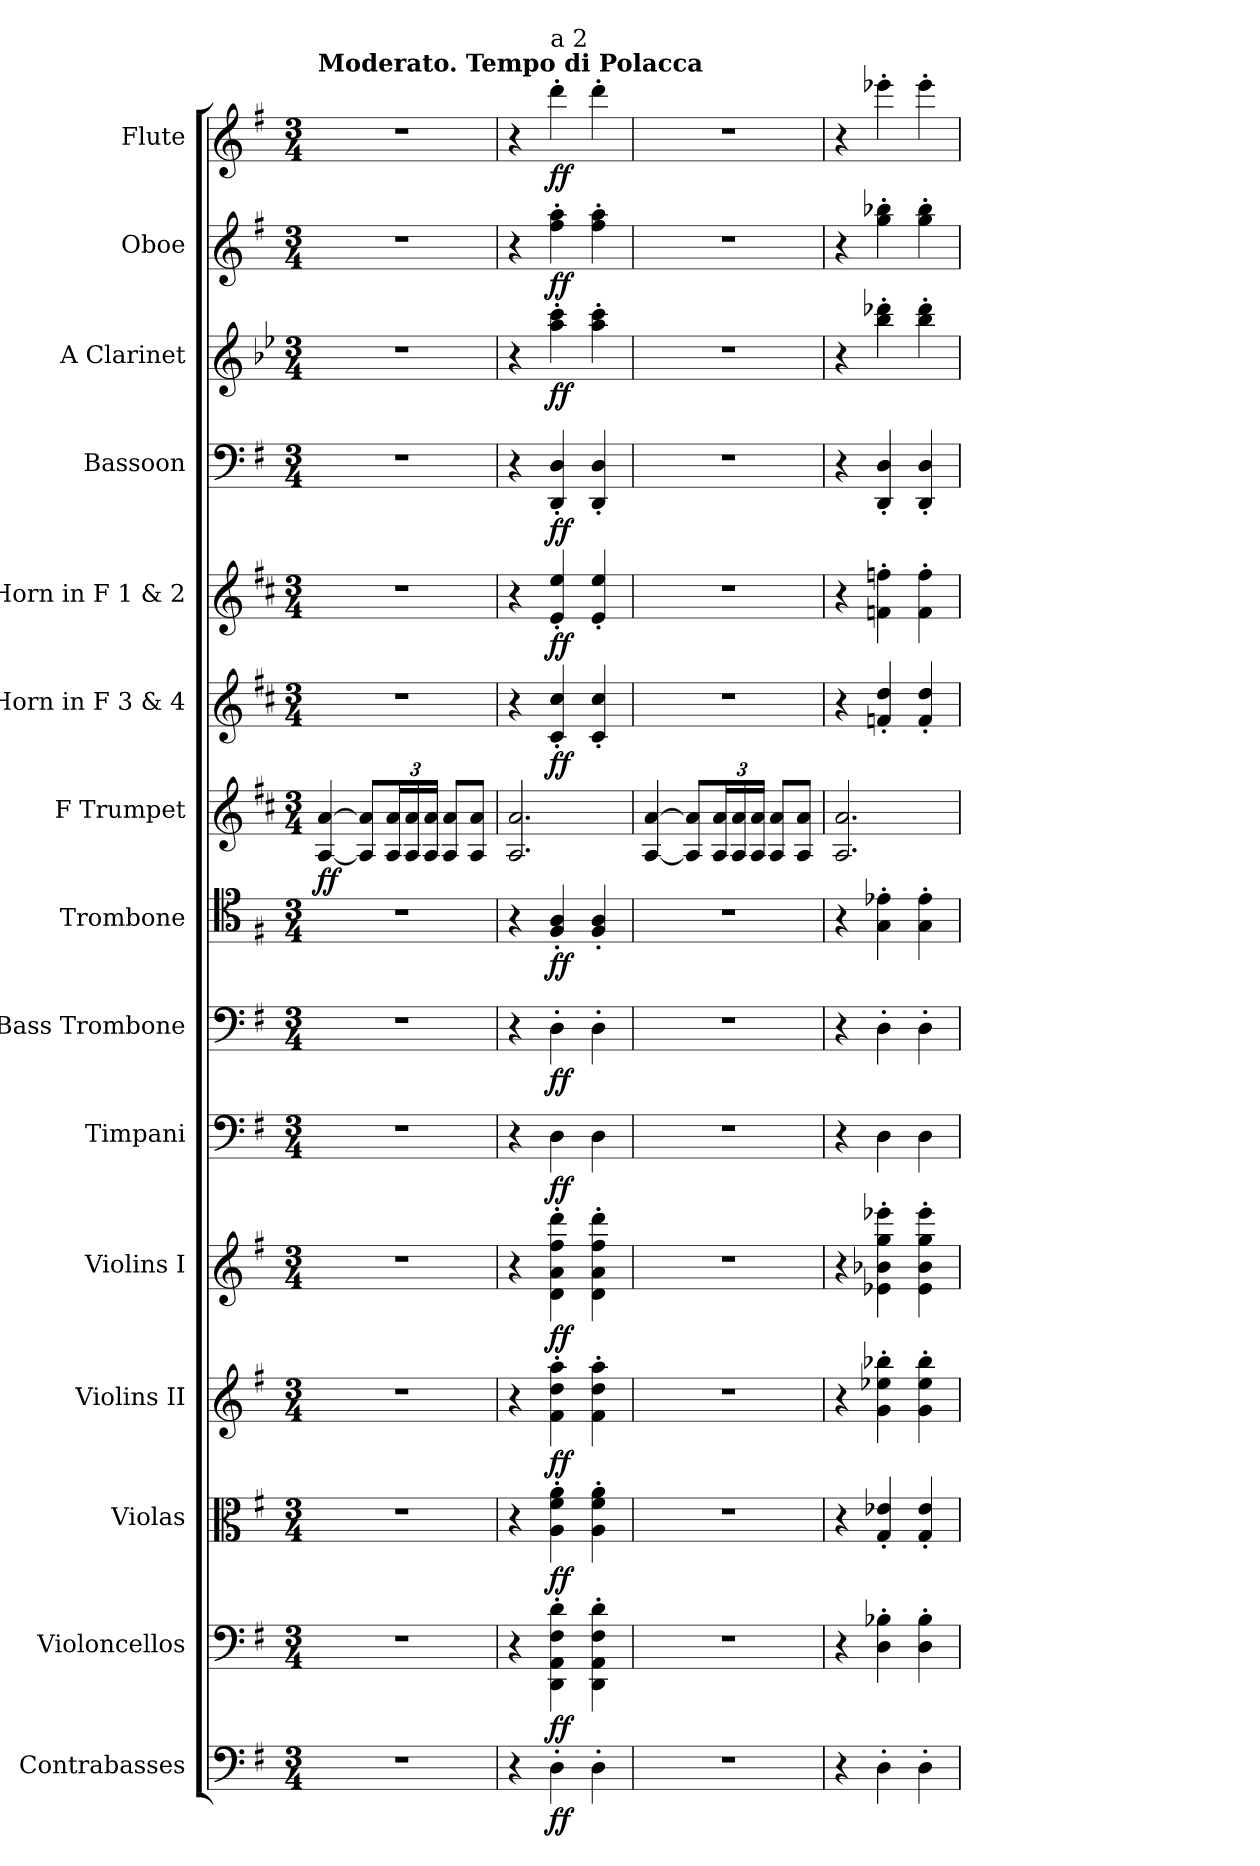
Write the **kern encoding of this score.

**kern	**dynam	**kern	**dynam	**kern	**dynam	**kern	**dynam	**kern	**dynam	**kern	**dynam	**kern	**dynam	**kern	**dynam	**kern	**dynam	**kern	**dynam	**kern	**dynam	**kern	**dynam	**kern	**dynam	**kern	**dynam	**kern	**dynam
*part15	*part15	*part14	*part14	*part13	*part13	*part12	*part12	*part11	*part11	*part10	*part10	*part9	*part9	*part8	*part8	*part7	*part7	*part6	*part6	*part5	*part5	*part4	*part4	*part3	*part3	*part2	*part2	*part1	*part1
*staff15	*staff15	*staff14	*staff14	*staff13	*staff13	*staff12	*staff12	*staff11	*staff11	*staff10	*staff10	*staff9	*staff9	*staff8	*staff8	*staff7	*staff7	*staff6	*staff6	*staff5	*staff5	*staff4	*staff4	*staff3	*staff3	*staff2	*staff2	*staff1	*staff1
*I"Contrabasses	*	*I"Violoncellos	*	*I"Violas	*	*I"Violins II	*	*I"Violins I	*	*I"Timpani	*	*I"Bass Trombone	*	*I"Trombone	*	*I"F Trumpet	*	*I"Horn in F 3 &amp; 4	*	*I"Horn in F 1 &amp; 2	*	*I"Bassoon	*	*I"A Clarinet	*	*I"Oboe	*	*I"Flute	*
*I'Cbs.	*	*I'Vcs.	*	*I'Vlas.	*	*I'Vlns. II	*	*I'Vlns. I	*	*I'Timp.	*	*I'B. Tbn.	*	*I'Tbn.	*	*I'F Tpt.	*	*	*	*	*	*I'Bsn.	*	*I'A Cl.	*	*I'Ob.	*	*I'Fl.	*
*clefF4	*	*clefF4	*	*clefC3	*	*clefG2	*	*clefG2	*	*clefF4	*	*clefF4	*	*clefC4	*	*clefG2	*	*clefG2	*	*clefG2	*	*clefF4	*	*clefG2	*	*clefG2	*	*clefG2	*
*ITrd7c12	*	*	*	*	*	*	*	*	*	*	*	*	*	*	*	*ITrd-3c-5	*	*ITrd4c7	*	*ITrd4c7	*	*	*	*ITrd2c3	*	*	*	*	*
*k[f#]	*	*k[f#]	*	*k[f#]	*	*k[f#]	*	*k[f#]	*	*k[f#]	*	*k[f#]	*	*k[f#]	*	*k[f#]	*	*k[f#]	*	*k[f#]	*	*k[f#]	*	*k[f#]	*	*k[f#]	*	*k[f#]	*
*M3/4	*	*M3/4	*	*M3/4	*	*M3/4	*	*M3/4	*	*M3/4	*	*M3/4	*	*M3/4	*	*M3/4	*	*M3/4	*	*M3/4	*	*M3/4	*	*M3/4	*	*M3/4	*	*M3/4	*
=1	=1	=1	=1	=1	=1	=1	=1	=1	=1	=1	=1	=1	=1	=1	=1	=1	=1	=1	=1	=1	=1	=1	=1	=1	=1	=1	=1	=1	=1
!	!	!	!	!	!	!	!	!	!	!	!	!	!	!	!	!	!	!	!	!	!	!	!	!	!	!	!	!LO:TX:a:B:t=Moderato. Tempo di Polacca	!
!	!	!	!	!	!	!	!	!	!	!	!	!	!	!	!	!	!LO:DY:b	!	!	!	!	!	!	!	!	!	!	!	!
2.r	.	2.r	.	2.r	.	2.r	.	2.r	.	2.r	.	2.r	.	2.r	.	[4d/ [4dd/	ff	2.r	.	2.r	.	2.r	.	2.r	.	2.r	.	2.r	.
.	.	.	.	.	.	.	.	.	.	.	.	.	.	.	.	8d/] 8dd/]L	.	.	.	.	.	.	.	.	.	.	.	.	.
*	*	*	*	*	*	*	*	*	*	*	*	*	*	*	*	*Xbrackettup	*	*	*	*	*	*	*	*	*	*	*	*	*
.	.	.	.	.	.	.	.	.	.	.	.	.	.	.	.	24d/ 24dd/L	.	.	.	.	.	.	.	.	.	.	.	.	.
.	.	.	.	.	.	.	.	.	.	.	.	.	.	.	.	24d/ 24dd/	.	.	.	.	.	.	.	.	.	.	.	.	.
.	.	.	.	.	.	.	.	.	.	.	.	.	.	.	.	24d/ 24dd/JJ	.	.	.	.	.	.	.	.	.	.	.	.	.
.	.	.	.	.	.	.	.	.	.	.	.	.	.	.	.	8d/ 8dd/L	.	.	.	.	.	.	.	.	.	.	.	.	.
.	.	.	.	.	.	.	.	.	.	.	.	.	.	.	.	8d/ 8dd/J	.	.	.	.	.	.	.	.	.	.	.	.	.
=2	=2	=2	=2	=2	=2	=2	=2	=2	=2	=2	=2	=2	=2	=2	=2	=2	=2	=2	=2	=2	=2	=2	=2	=2	=2	=2	=2	=2	=2
4r	.	4r	.	4r	.	4r	.	4r	.	4r	.	4r	.	4r	.	2.d/ 2.dd/	.	4r	.	4r	.	4r	.	4r	.	4r	.	4r	.
!	!	!	!	!	!	!	!	!	!	!	!	!	!	!	!	!	!	!	!	!	!	!	!	!	!	!	!	!LO:TX:a:t=a 2	!
!	!LO:DY:b	!	!LO:DY:b	!	!LO:DY:b	!	!LO:DY:b	!	!LO:DY:b	!	!LO:DY:b	!	!LO:DY:b	!	!LO:DY:b	!	!	!	!LO:DY:b	!	!LO:DY:b	!	!LO:DY:b	!	!LO:DY:b	!	!LO:DY:b	!	!LO:DY:b
4DD'\	ff	4DD\' 4AA\' 4F#\' 4d\'	ff	4A\' 4f#\' 4a\'	ff	4f#\' 4dd\' 4aa\'	ff	4d\' 4a\' 4ff#\' 4ddd\'	ff	4D\	ff	4D'\	ff	4F#/' 4A/'	ff	.	.	4F#/' 4f#/'	ff	4A/' 4a/'	ff	4DD/' 4D/'	ff	4ff#\' 4aa\'	ff	4ff#\' 4aa\'	ff	4ddd'\	ff
4DD'\	.	4DD\' 4AA\' 4F#\' 4d\'	.	4A\' 4f#\' 4a\'	.	4f#\' 4dd\' 4aa\'	.	4d\' 4a\' 4ff#\' 4ddd\'	.	4D\	.	4D'\	.	4F#/' 4A/'	.	.	.	4F#/' 4f#/'	.	4A/' 4a/'	.	4DD/' 4D/'	.	4ff#\' 4aa\'	.	4ff#\' 4aa\'	.	4ddd'\	.
=3	=3	=3	=3	=3	=3	=3	=3	=3	=3	=3	=3	=3	=3	=3	=3	=3	=3	=3	=3	=3	=3	=3	=3	=3	=3	=3	=3	=3	=3
2.r	.	2.r	.	2.r	.	2.r	.	2.r	.	2.r	.	2.r	.	2.r	.	[4d/ [4dd/	.	2.r	.	2.r	.	2.r	.	2.r	.	2.r	.	2.r	.
.	.	.	.	.	.	.	.	.	.	.	.	.	.	.	.	8d/] 8dd/]L	.	.	.	.	.	.	.	.	.	.	.	.	.
.	.	.	.	.	.	.	.	.	.	.	.	.	.	.	.	24d/ 24dd/L	.	.	.	.	.	.	.	.	.	.	.	.	.
.	.	.	.	.	.	.	.	.	.	.	.	.	.	.	.	24d/ 24dd/	.	.	.	.	.	.	.	.	.	.	.	.	.
.	.	.	.	.	.	.	.	.	.	.	.	.	.	.	.	24d/ 24dd/JJ	.	.	.	.	.	.	.	.	.	.	.	.	.
.	.	.	.	.	.	.	.	.	.	.	.	.	.	.	.	8d/ 8dd/L	.	.	.	.	.	.	.	.	.	.	.	.	.
.	.	.	.	.	.	.	.	.	.	.	.	.	.	.	.	8d/ 8dd/J	.	.	.	.	.	.	.	.	.	.	.	.	.
=4	=4	=4	=4	=4	=4	=4	=4	=4	=4	=4	=4	=4	=4	=4	=4	=4	=4	=4	=4	=4	=4	=4	=4	=4	=4	=4	=4	=4	=4
4r	.	4r	.	4r	.	4r	.	4r	.	4r	.	4r	.	4r	.	2.d/ 2.dd/	.	4r	.	4r	.	4r	.	4r	.	4r	.	4r	.
4DD'\	.	4D\' 4B-X\'	.	4G/' 4e-X/'	.	4g\' 4ee-X\' 4bb-X\'	.	4e-X\' 4b-X\' 4gg\' 4eee-X\'	.	4D\	.	4D'\	.	4G\' 4e-X\'	.	.	.	4B-X/' 4g/'	.	4B-X\' 4b-X\'	.	4DD/' 4D/'	.	4gg\' 4bb-X\'	.	4gg\' 4bb-X\'	.	4eee-X'\	.
4DD'\	.	4D\' 4B-\'	.	4G/' 4e-/'	.	4g\' 4ee-\' 4bb-\'	.	4e-\' 4b-\' 4gg\' 4eee-\'	.	4D\	.	4D'\	.	4G\' 4e-\'	.	.	.	4B-/' 4g/'	.	4B-\' 4b-\'	.	4DD/' 4D/'	.	4gg\' 4bb-\'	.	4gg\' 4bb-\'	.	4eee-'\	.
=	=	=	=	=	=	=	=	=	=	=	=	=	=	=	=	=	=	=	=	=	=	=	=	=	=	=	=	=	=
*-	*-	*-	*-	*-	*-	*-	*-	*-	*-	*-	*-	*-	*-	*-	*-	*-	*-	*-	*-	*-	*-	*-	*-	*-	*-	*-	*-	*-	*-
